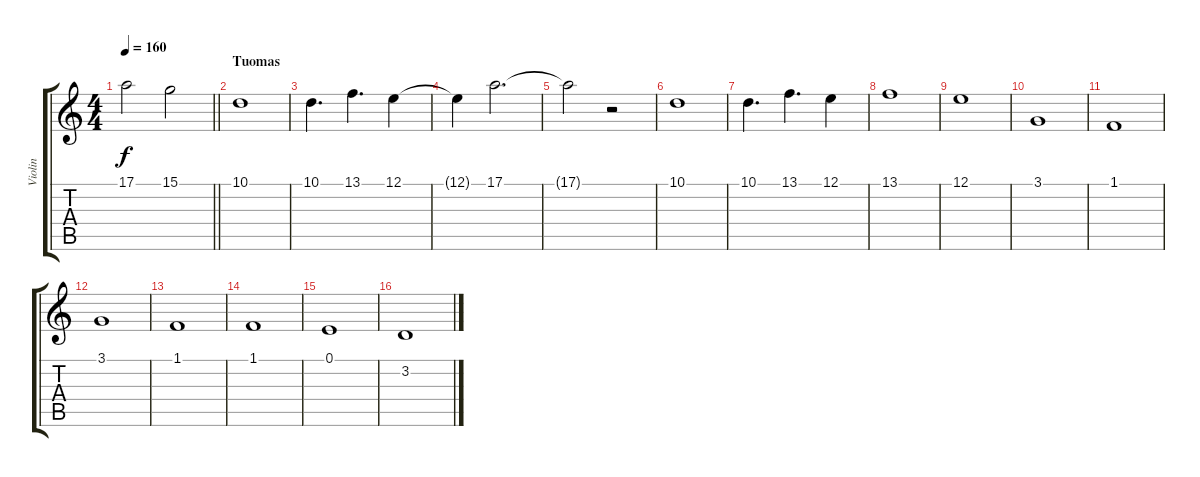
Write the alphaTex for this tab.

\track ("Violin" "Violin") {instrument violin}
\staff {score tabs}
\tuning (E4 B3 G3 D3 A2 E2) {hide}
\ts (4 4)
\tempo 160
\clef g2
\barLineRight lightlight
\ks c
17.1.2{dy f} 15.1.2 |
\section ("" "Tuomas")
10.1.1 |
10.1.4{d} 13.1.4{d} 12.1.4 |
12.1{t}.4 17.1.2{d} |
17.1{t}.2 r.2 |
10.1.1 |
10.1.4{d} 13.1.4{d} 12.1.4 |
13.1.1 |
12.1.1 |
3.1.1 |
1.1.1 |
3.1.1 |
1.1.1 |
1.1.1 |
0.1.1 |
3.2.1
